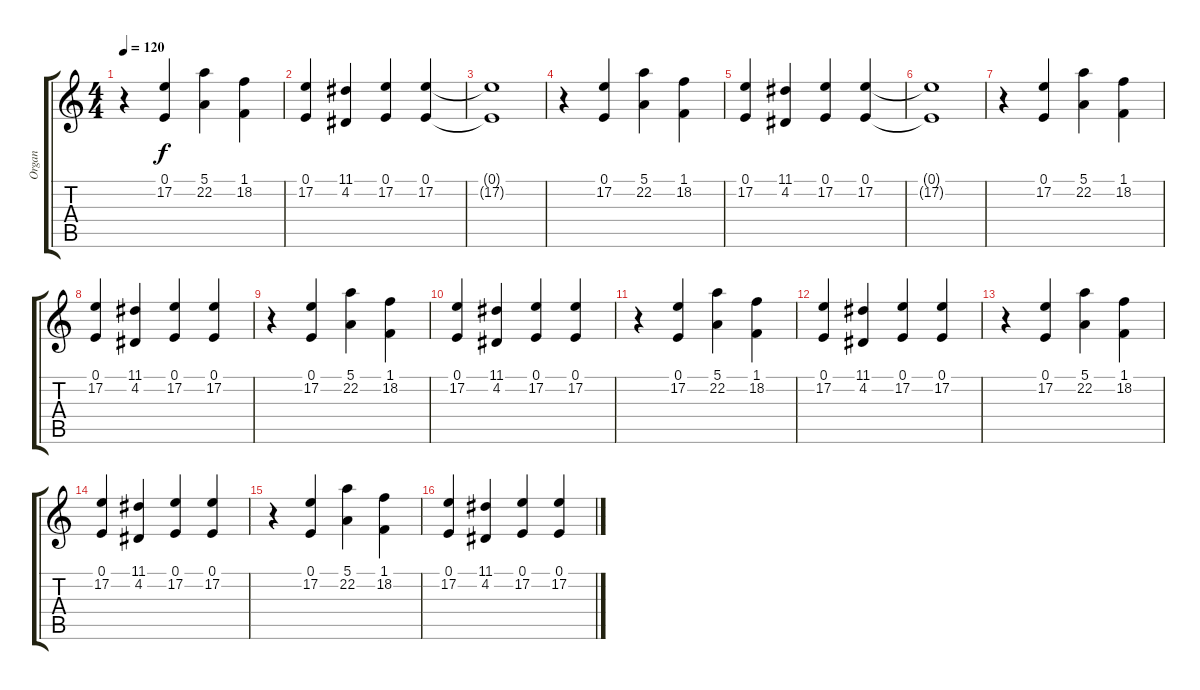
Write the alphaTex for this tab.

\track ("Organ" "Organ") {instrument drawbarorgan}
\staff {score tabs}
\tuning (E4 B3 G3 D3 A2 E2) {hide}
\ts (4 4)
\tempo 120
\clef g2
\ks c
r.4{dy f instrument drawbarorgan} (0.1 17.2).4 (5.1 22.2).4 (1.1 18.2).4 |
(0.1 17.2).4 (11.1 4.2).4 (0.1 17.2).4 (0.1 17.2).4 |
(0.1{t} 17.2{t}).1 |
r.4 (0.1 17.2).4 (5.1 22.2).4 (1.1 18.2).4 |
(0.1 17.2).4 (11.1 4.2).4 (0.1 17.2).4 (0.1 17.2).4 |
(0.1{t} 17.2{t}).1 |
r.4 (0.1 17.2).4 (5.1 22.2).4 (1.1 18.2).4 |
(0.1 17.2).4 (11.1 4.2).4 (0.1 17.2).4 (0.1 17.2).4 |
r.4 (0.1 17.2).4 (5.1 22.2).4 (1.1 18.2).4 |
(0.1 17.2).4 (11.1 4.2).4 (0.1 17.2).4 (0.1 17.2).4 |
r.4 (0.1 17.2).4 (5.1 22.2).4 (1.1 18.2).4 |
(0.1 17.2).4 (11.1 4.2).4 (0.1 17.2).4 (0.1 17.2).4 |
r.4 (0.1 17.2).4 (5.1 22.2).4 (1.1 18.2).4 |
(0.1 17.2).4 (11.1 4.2).4 (0.1 17.2).4 (0.1 17.2).4 |
r.4 (0.1 17.2).4 (5.1 22.2).4 (1.1 18.2).4 |
(0.1 17.2).4 (11.1 4.2).4 (0.1 17.2).4 (0.1 17.2).4
